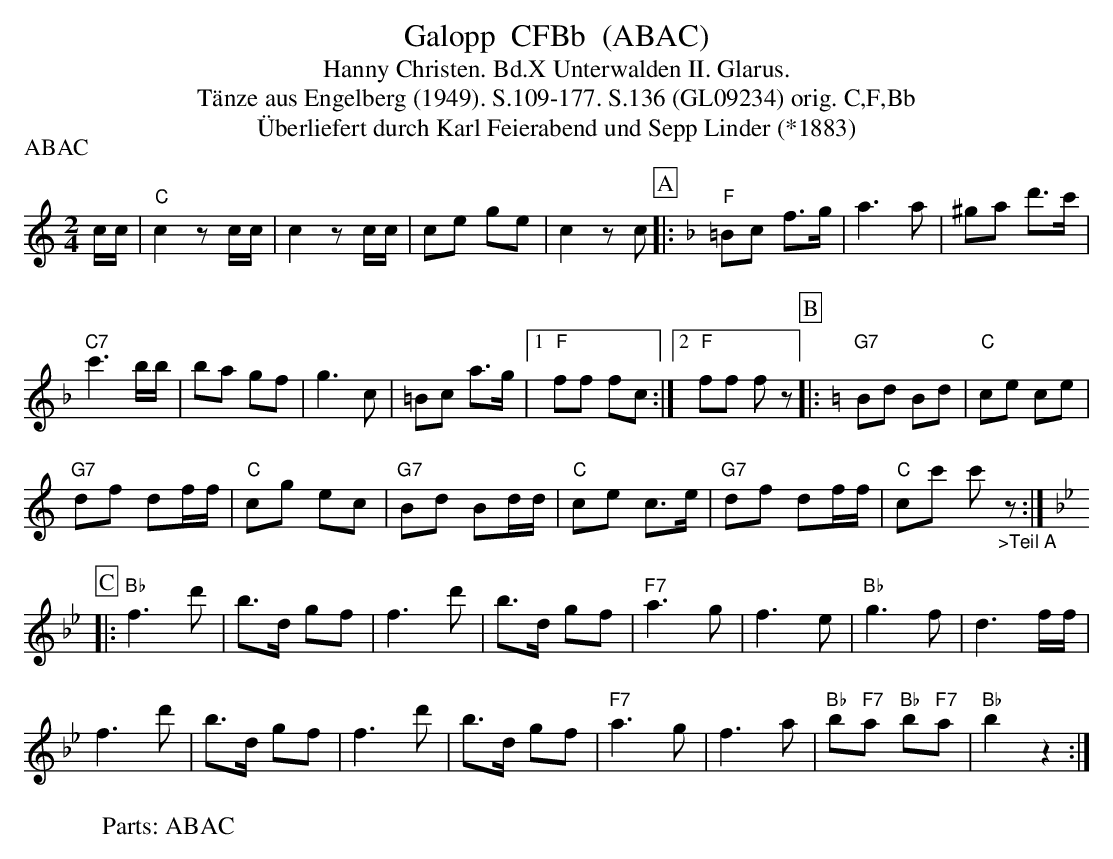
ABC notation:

X:1
T:Galopp  CFBb  (ABAC)
T:Hanny Christen. Bd.X Unterwalden II. Glarus.
T: T\"anze aus Engelberg (1949). S.109-177. S.136 (GL09234) orig. C,F,Bb
T: \"Uberliefert durch Karl Feierabend und Sepp Linder (*1883)
P:ABAC
M:2/4
L:1/8
K:C %%MIDI gchordon
c/c/ | "C"c2zc/c/ | c2zc/c/ |  ce ge | c2zc [P:A] |: [K:F] "F"=Bc f>g | a3a | ^ga d'>c' |
"C7"c'3b/b/ | ba gf | g3c | =Bc a>g |1 "F"ff fc :|2 "F"ff fz [P:B] |: [K:C] "G7"Bd Bd | "C"ce ce |
"G7"df df/f/ | "C"cg ec | "G7"Bd Bd/d/ | "C"ce c>e | "G7"df df/f/ | "C"cc' c'"_>Teil A"z :| [K:Bb]
[P:C] |: "Bb"f3d' | b>d gf | f3d' | b>d gf | "F7"a3g | f3e | "Bb"g3f | d3f/f/ |
f3d' | b>d gf | f3d' | b>d gf | "F7"a3g | f3a | "Bb"b"F7"a "Bb"b"F7"a | "Bb"b2z2 :|
W:Parts: ABAC
